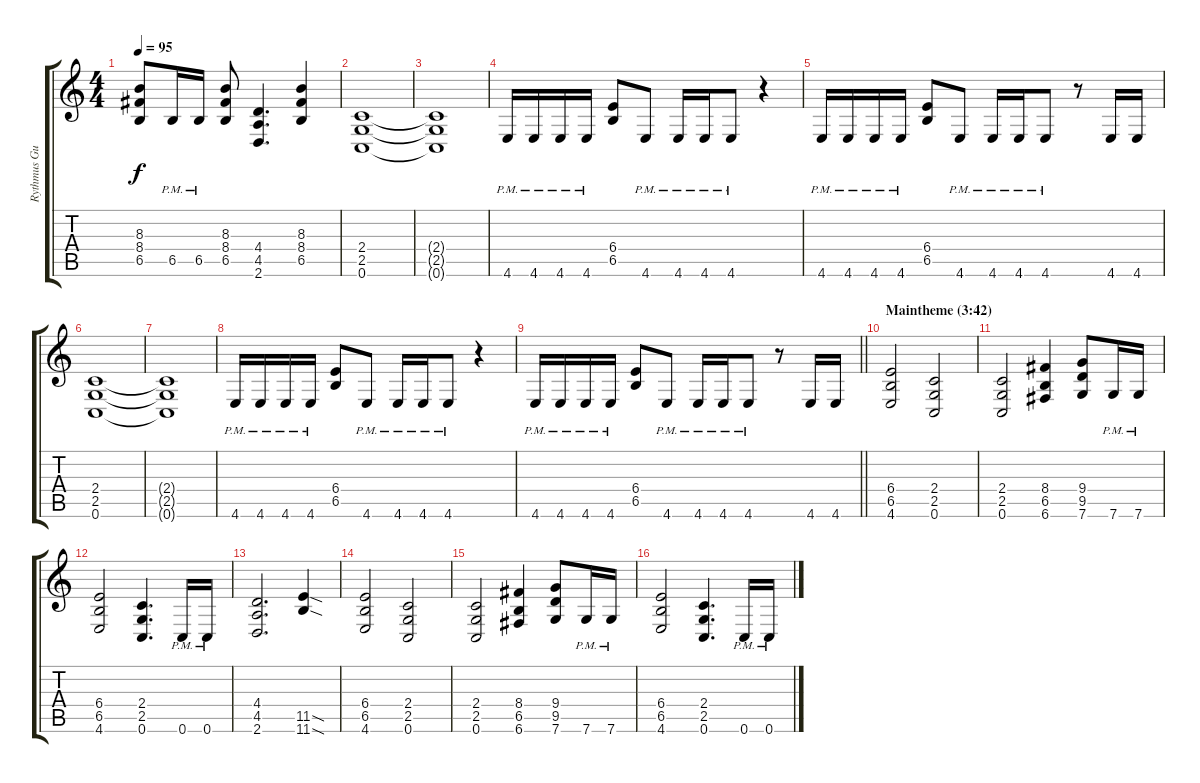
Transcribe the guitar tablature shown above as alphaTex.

\track ("Rythmus Guitar 2" "Rythmus Gu") {instrument distortionguitar}
\staff {score tabs}
\tuning (C4 G3 Eb3 Bb2 F2 C2) {hide}
\ts (4 4)
\tempo 95
\clef g2
\ks c
(8.3 8.4 6.5).8{dy f} 6.5{pm}.16 6.5{pm}.16 (8.3 8.4 6.5).8 (4.4 4.5 2.6).4{d} (8.3 8.4 6.5).4 |
(2.4 2.5 0.6).1 |
(2.4{t} 2.5{t} 0.6{t}).1 |
4.6{pm}.16 4.6{pm}.16 4.6{pm}.16 4.6{pm}.16 (6.4 6.5).8 4.6{pm}.8 4.6{pm}.16 4.6{pm}.16 4.6{pm}.8 r.4 |
4.6{pm}.16 4.6{pm}.16 4.6{pm}.16 4.6{pm}.16 (6.4 6.5).8 4.6{pm}.8 4.6{pm}.16 4.6{pm}.16 4.6{pm}.8 r.8 4.6.16 4.6.16 |
(2.4 2.5 0.6).1 |
(2.4{t} 2.5{t} 0.6{t}).1 |
4.6{pm}.16 4.6{pm}.16 4.6{pm}.16 4.6{pm}.16 (6.4 6.5).8 4.6{pm}.8 4.6{pm}.16 4.6{pm}.16 4.6{pm}.8 r.4 |
\barLineRight lightlight
4.6{pm}.16 4.6{pm}.16 4.6{pm}.16 4.6{pm}.16 (6.4 6.5).8 4.6{pm}.8 4.6{pm}.16 4.6{pm}.16 4.6{pm}.8 r.8 4.6.16 4.6.16 |
\section ("" "Maintheme (3:42)")
(6.4 6.5 4.6).2 (2.4 2.5 0.6).2 |
(2.4 2.5 0.6).2 (8.4 6.5 6.6).4 (9.4 9.5 7.6).8 7.6{pm}.16 7.6{pm}.16 |
(6.4 6.5 4.6).2 (2.4 2.5 0.6).4{d} 0.6{pm}.16 0.6{pm}.16 |
(4.4 4.5 2.6).2{d} (11.5{sod} 11.6{sod}).4 |
(6.4 6.5 4.6).2 (2.4 2.5 0.6).2 |
(2.4 2.5 0.6).2 (8.4 6.5 6.6).4 (9.4 9.5 7.6).8 7.6{pm}.16 7.6{pm}.16 |
(6.4 6.5 4.6).2 (2.4 2.5 0.6).4{d} 0.6{pm}.16 0.6{pm}.16
